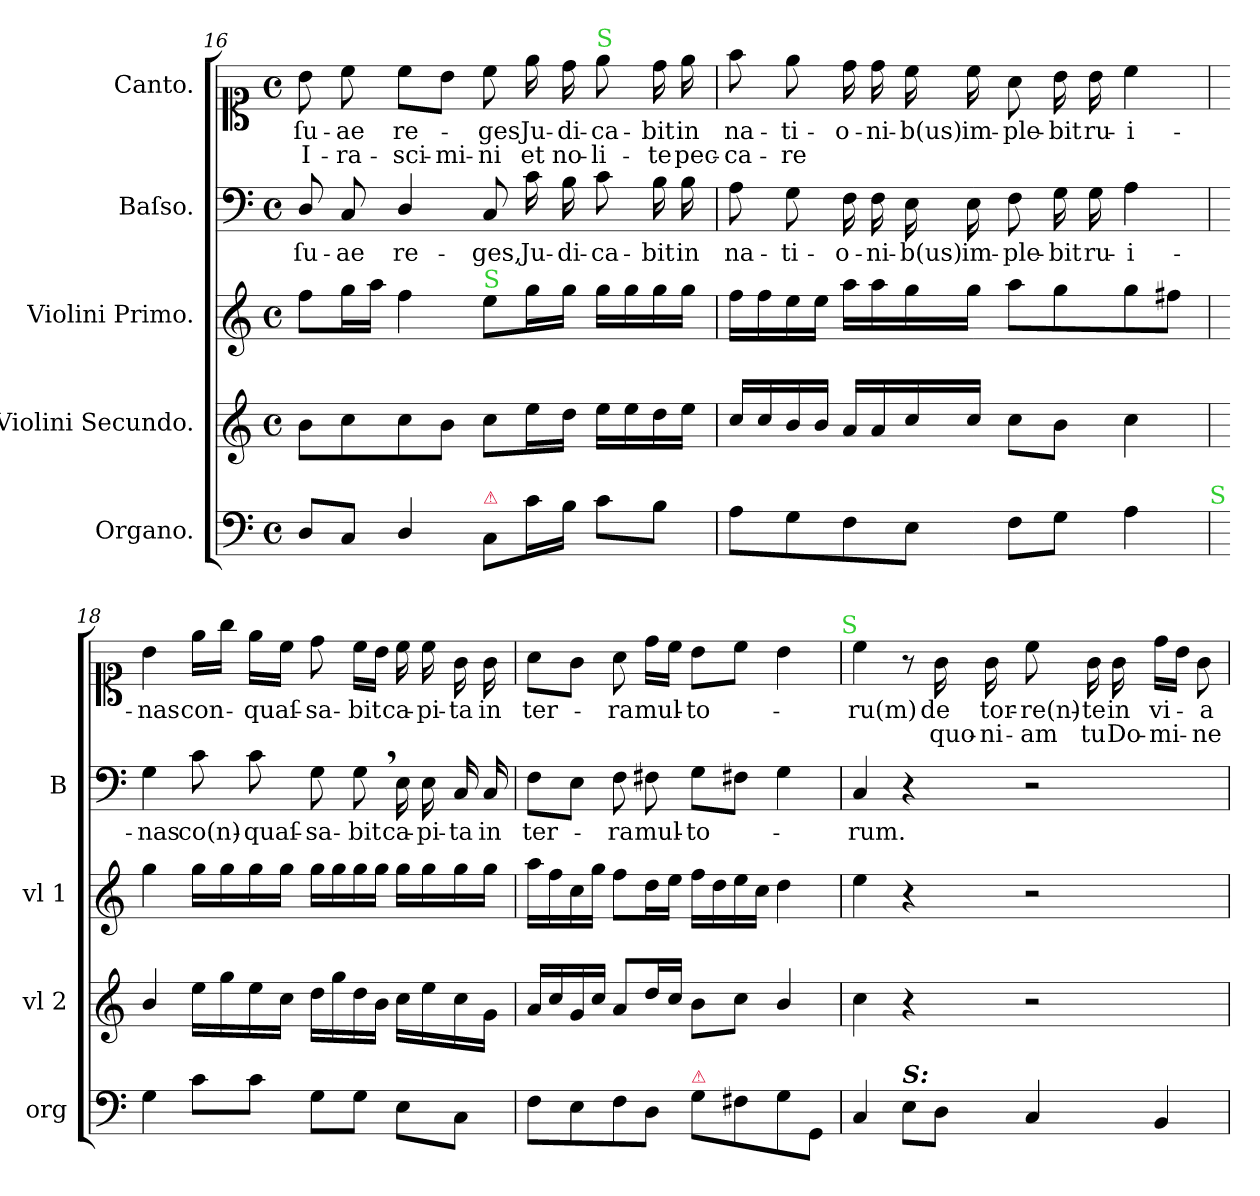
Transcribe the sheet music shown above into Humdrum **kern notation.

**kern	**kern	**kern	**kern	**text	**kern	**text	**text
*part5	*part4	*part3	*part2	*part2	*part1	*part1	*part1
*staff5	*staff4	*staff3	*staff2	*staff2	*staff1	*staff1	*staff1
*I"Organo.	*I"Violini Secundo.	*I"Violini Primo.	*I"Baſso.	*	*I"Canto.	*	*
*I'org	*I'vl 2	*I'vl 1	*I'B	*	*	*	*
*clefF4	*clefG2	*clefG2	*clefF4	*	*clefC1	*	*
*k[]	*k[]	*k[]	*k[]	*	*k[]	*	*
*M4/4	*M4/4	*M4/4	*M4/4	*	*M4/4	*	*
*met(c)	*met(c)	*met(c)	*met(c)	*	*met(c)	*	*
=16	=16	=16	=16	=16	=16	=16	=16
8D/L	8b\L	8ff\L	8D/	ſu-	8b\	ſu-	I-
8C/J	8cc\	16gg\L	8C/	-ae	8cc\	-ae	-ra-
.	.	16aa\JJ	.	.	.	.	.
4D/	8cc\	4ff\	4D/	re-	8cc\L	re-	-sci-
.	8b\J	.	.	.	8b\J	.	-mi-
!	!	!LO:TX:a:color=limegreen:t=S	!	!	!	!	!
!LO:TX:a:color=crimson:t=⚠	!	!	!	!	!	!	!
8C/L	8cc\L	8ee\L	8C/	-ges,	8cc\	-ges	-ni
16c\L	16ee\L	16gg\L	16c\	Ju-	16ee\	Ju-	et
16B\JJ	16dd\JJ	16gg\JJ	16B\	-di-	16dd\	-di-	no-
!	!	!	!	!	!LO:TX:a:color=limegreen:t=S	!	!
8c\L	16ee\LL	16gg\LL	8c\	-ca-	8ee\	-ca-	-li-
.	16ee\	16gg\	.	.	.	.	.
8B\J	16dd\	16gg\	16B\	-bit	16dd\	-bit	-te
.	16ee\JJ	16gg\JJ	16B\	in	16ee\	in	pec-
=17	=17	=17	=17	=17	=17	=17	=17
8A\L	16cc/LL	16ff\LL	8A\	na-	8ff\	na-	-ca-
.	16cc/	16ff\	.	.	.	.	.
8G\	16b/	16ee\	8G\	-ti-	8ee\	-ti-	re
.	16b/JJ	16ee\JJ	.	.	.	.	.
8F\	16a/LL	16aa\LL	16F\	-o-	16dd\	-o-	.
.	16a/	16aa\	16F\	-ni-	16dd\	-ni-	.
8E\J	16cc/	16gg\	16E\	-b(us)	16cc\	-b(us)	.
.	16cc/JJ	16gg\JJ	16E\	im-	16cc\	im-	.
8F\L	8cc\L	8aa\L	8F\	-ple-	8a\	-ple-	.
8G\J	8b\J	8gg\	16G\	-bit	16b\	-bit	.
.	.	.	16G\	ru-	16b\	ru-	.
4A\	4cc\	8gg\	4A\	-i-	4cc\	-i-	.
.	.	8ff#X\J	.	.	.	.	.
!LO:TX:a:color=limegreen:t=S	!	!	!	!	!	!	!
=18	=18	=18	=18	=18	=18	=18	=18
4G\	4b/	4gg\	4G\	-nas	4b\	-nas	.
8c\L	16ee\LL	16gg\LL	8c\	co(n)-	16ee\LL	con-	.
.	16gg\	16gg\	.	.	16gg\JJ	.	.
8c\J	16ee\	16gg\	8c\	-quaſ-	16ee\LL	-quaſ-	.
.	16cc\JJ	16gg\JJ	.	.	16cc\JJ	.	.
8G\L	16dd\LL	16gg\LL	8G\	-sa-	8dd\	-sa-	.
.	16gg\	16gg\	.	.	.	.	.
8G\J	16dd\	16gg\	8G,\	-bit	16cc\LL	-bit	.
.	16b\JJ	16gg\JJ	.	.	16b\JJ	.	.
8E\L	16cc\LL	16gg\LL	16E\	ca-	16cc\	ca-	.
.	16ee\	16gg\	16E\	-pi-	16cc\	-pi-	.
8C\J	16cc\	16gg\	16C/	-ta	16g\	-ta	.
.	16g\JJ	16gg\JJ	16C/	in	16g\	in	.
=19	=19	=19	=19	=19	=19	=19	=19
8F\L	16a/LL	16aa\LL	8F\L	ter-	8a\L	ter-	.
.	16cc/	16ff\	.	.	.	.	.
8E\	16g/	16cc\	8E\J	.	8g\J	.	.
.	16cc/JJ	16gg\JJ	.	.	.	.	.
8F\	8a/L	8ff\L	8F\	-ra	8a\	-ra	.
8D\J	16dd/L	16dd\L	8F#X\	mul-	16dd\LL	mul-	.
.	16cc/JJ	16ee\JJ	.	.	16cc\JJ	.	.
!LO:TX:a:color=crimson:t=⚠	!	!	!	!	!	!	!
8G\L	8b\L	16ff\LL	8G\L	-to-	8b\L	-to-	.
.	.	16dd\	.	.	.	.	.
8F#X\	8cc\J	16ee\	8F#X\J	.	8cc\J	.	.
.	.	16cc\JJ	.	.	.	.	.
8G\	4b/	4dd\	4G\	.	4b\	.	.
8GG/J	.	.	.	.	.	.	.
!	!	!	!	!	!LO:TX:a:color=limegreen:t=S	!	!
=20	=20	=20	=20	=20	=20	=20	=20
4C/	4cc\	4ee\	4C/	-rum.	4cc\	-ru(m)	.
!LO:TX:a:Bi:t=S&colon;	!	!	!	!	!	!	!
8E\L	4r	4r	4r	.	8r	.	.
8D\J	.	.	.	.	16g\	de	quo-
.	.	.	.	.	16g\	tor-	-ni-
4C/	2r	2r	2r	.	8cc\	-re(n)-	-am
.	.	.	.	.	16g\	-te	tu
.	.	.	.	.	16g\	in	Do-
4BB/	.	.	.	.	16dd\LL	vi-	-mi-
.	.	.	.	.	16b\JJ	.	.
.	.	.	.	.	8g\	-a	-ne
=	=	=	=	=	=	=	=
*-	*-	*-	*-	*-	*-	*-	*-
